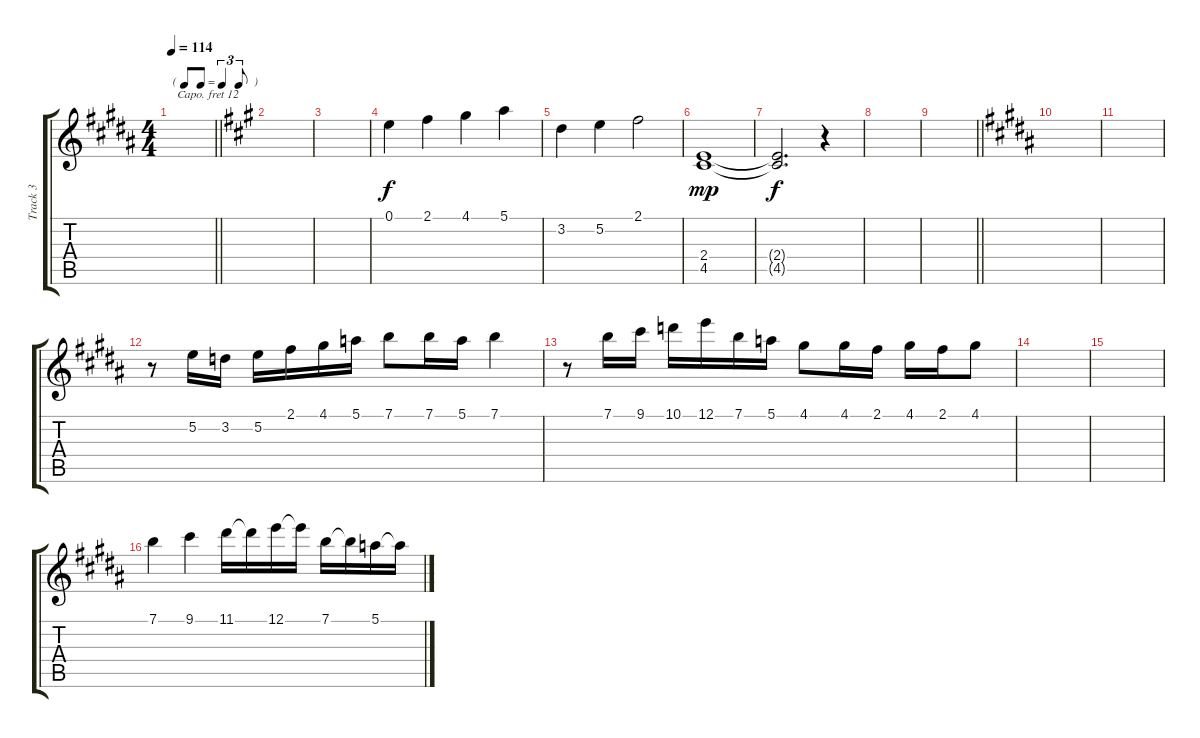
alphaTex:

\track ("Track 3" "Track 3") {instrument trumpet}
\staff {score tabs}
\capo 12
\tuning (E4 B3 G3 D3 A2 E2) {hide}
\ts (4 4)
\tf triplet8th
\tempo 114
\clef g2
\barLineRight lightlight
\ks b
|
\ks a
|
|
0.1.4 2.1.4 4.1.4 5.1.4 |
3.2.4 5.2.4 2.1.2 |
(2.4 4.5).1{dy mp} |
(2.4{t} 4.5{t}).2{d dy f} r.4 |
|
\barLineRight lightlight
|
\ks b
|
|
r.8 5.2.16 3.2.16 5.2.16 2.1.16 4.1.16 5.1.16 7.1.8 7.1.16 5.1.16 7.1.4 |
r.8 7.1.16 9.1.16 10.1.16 12.1.16 7.1.16 5.1.16 4.1.8 4.1.16 2.1.16 4.1.16 2.1.16 4.1.8 |
|
|
7.1.4 9.1.4 11.1.16 11.1{t}.16 12.1.16 12.1{t}.16 7.1.16 7.1{t}.16 5.1.16 5.1{t}.16
